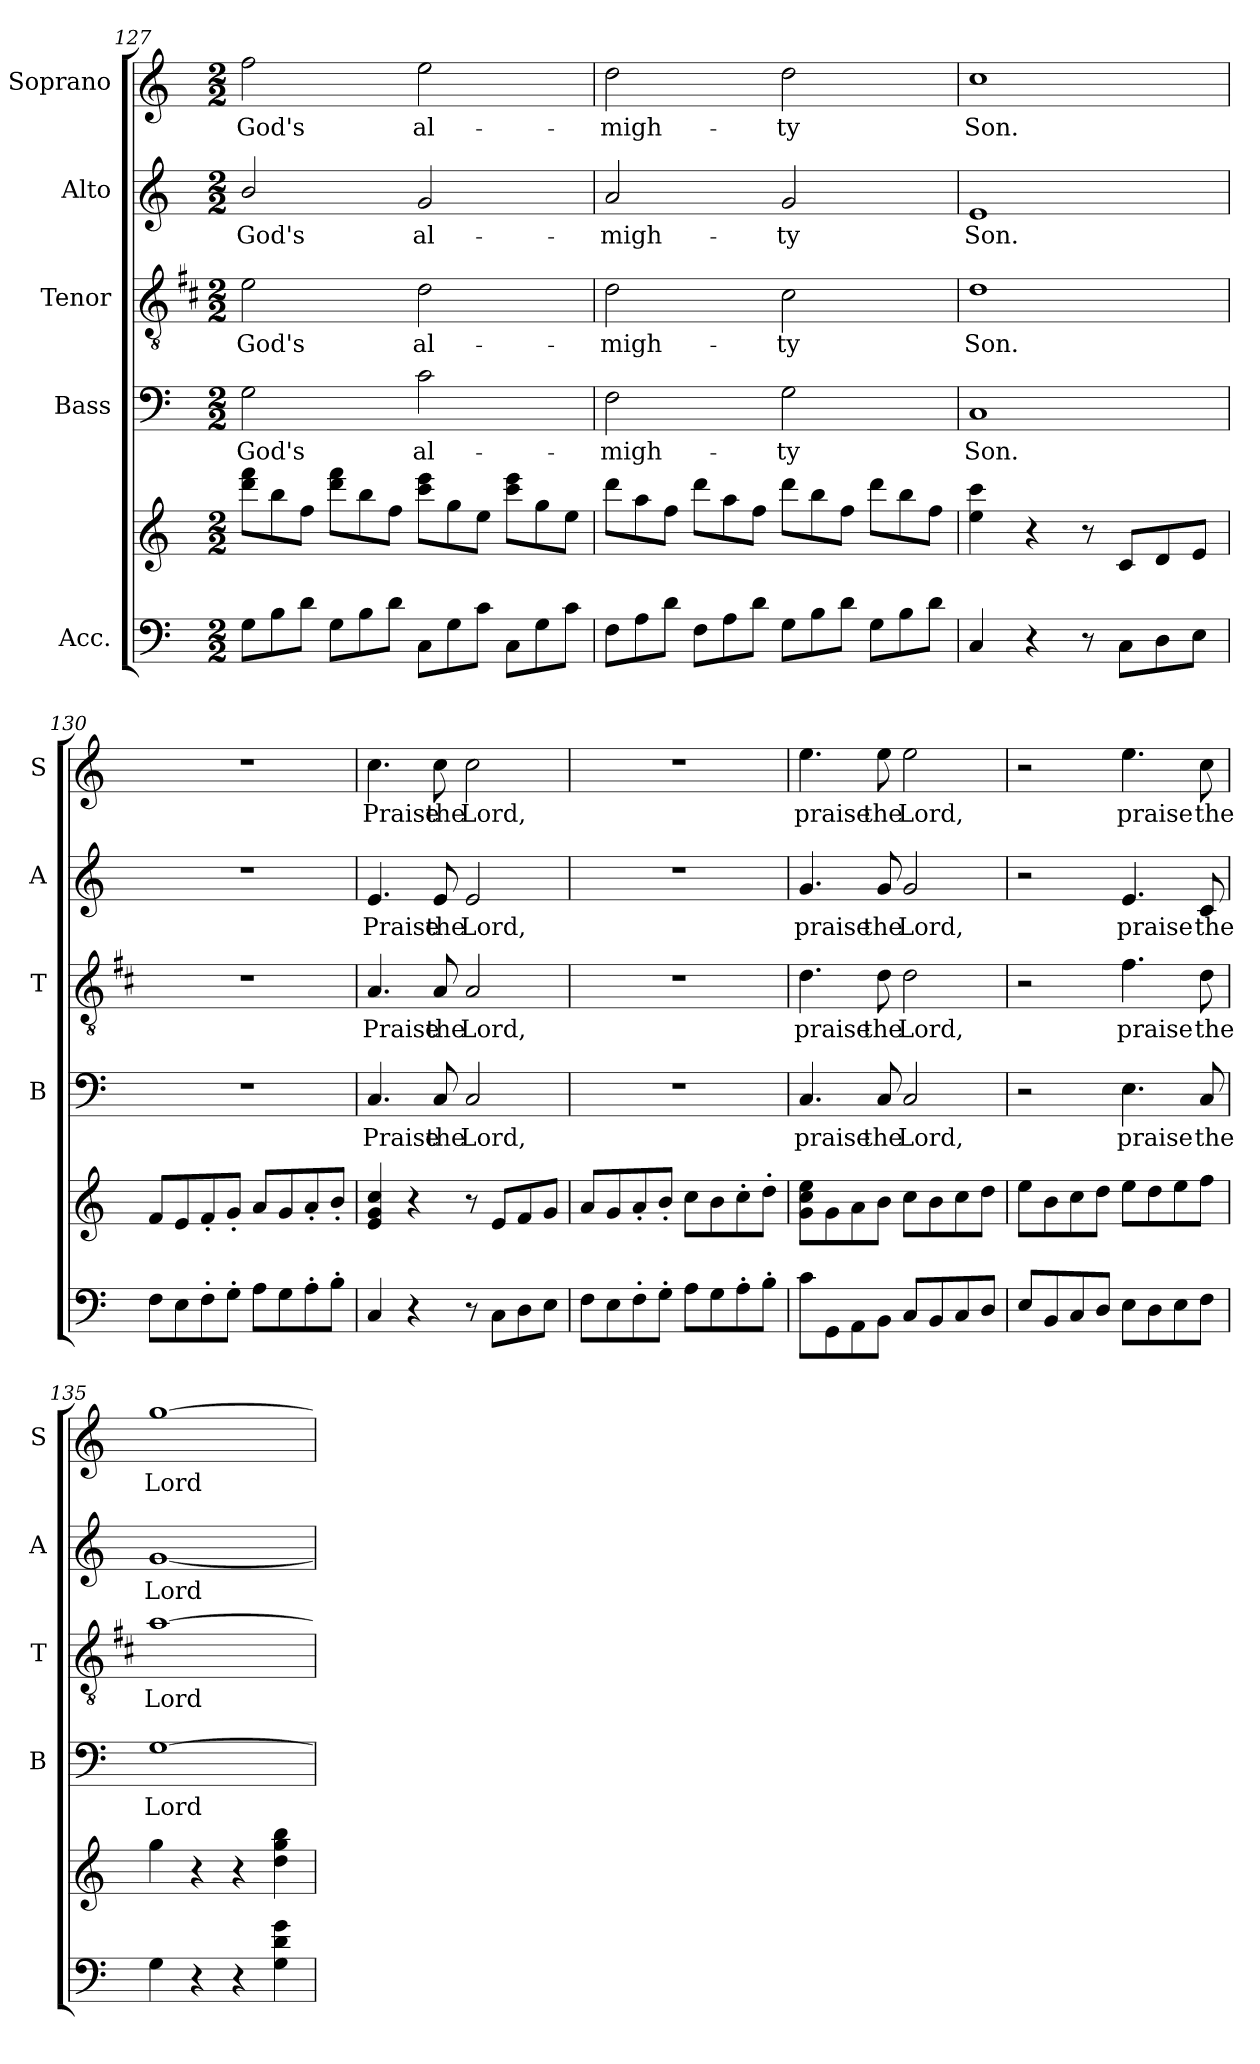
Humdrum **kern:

**kern	**kern	**kern	**text	**kern	**text	**kern	**text	**kern	**text
*part5	*part5	*part4	*part4	*part3	*part3	*part2	*part2	*part1	*part1
*staff6	*staff5	*staff4	*staff4	*staff3	*staff3	*staff2	*staff2	*staff1	*staff1
*I"Acc.	*	*I"Bass	*	*I"Tenor	*	*I"Alto	*	*I"Soprano	*
*	*	*I'B	*	*I'T	*	*I'A	*	*I'S	*
*clefF4	*clefG2	*clefF4	*	*clefGv2	*	*clefG2	*	*clefG2	*
*	*	*	*	*ITrd1c2	*	*	*	*	*
*k[]	*k[]	*k[]	*	*k[]	*	*k[]	*	*k[]	*
*C:	*C:	*C:	*	*C:	*	*C:	*	*C:	*
*M2/2	*M2/2	*M2/2	*	*M2/2	*	*M2/2	*	*M2/2	*
*Xtuplet	*Xtuplet	*	*	*	*	*	*	*	*
=127	=127	=127	=127	=127	=127	=127	=127	=127	=127
!	!	!	!LO:LY:b	!	!LO:LY:b	!	!LO:LY:b	!	!LO:LY:b
12G\L	12ddd\ 12fff\L	2G\	God's	2d\	God's	2b/	God's	2ff\	God's
12B\	12bb\	.	.	.	.	.	.	.	.
12d\J	12ff\J	.	.	.	.	.	.	.	.
12G\L	12ddd\ 12fff\L	.	.	.	.	.	.	.	.
12B\	12bb\	.	.	.	.	.	.	.	.
12d\J	12ff\J	.	.	.	.	.	.	.	.
!	!	!	!LO:LY:b	!	!LO:LY:b	!	!LO:LY:b	!	!LO:LY:b
12C\L	12ccc\ 12eee\L	2c\	al-	2c\	al-	2g/	al-	2ee\	al-
12G\	12gg\	.	.	.	.	.	.	.	.
12c\J	12ee\J	.	.	.	.	.	.	.	.
12C\L	12ccc\ 12eee\L	.	.	.	.	.	.	.	.
12G\	12gg\	.	.	.	.	.	.	.	.
12c\J	12ee\J	.	.	.	.	.	.	.	.
=128	=128	=128	=128	=128	=128	=128	=128	=128	=128
!	!	!	!LO:LY:b	!	!LO:LY:b	!	!LO:LY:b	!	!LO:LY:b
12F\L	12ddd\L	2F\	-migh-	2c\	-migh-	2a/	-migh-	2dd\	-migh-
12A\	12aa\	.	.	.	.	.	.	.	.
12d\J	12ff\J	.	.	.	.	.	.	.	.
12F\L	12ddd\L	.	.	.	.	.	.	.	.
12A\	12aa\	.	.	.	.	.	.	.	.
12d\J	12ff\J	.	.	.	.	.	.	.	.
!	!	!	!LO:LY:b	!	!LO:LY:b	!	!LO:LY:b	!	!LO:LY:b
12G\L	12ddd\L	2G\	-ty	2B\	-ty	2g/	-ty	2dd\	-ty
12B\	12bb\	.	.	.	.	.	.	.	.
12d\J	12ff\J	.	.	.	.	.	.	.	.
12G\L	12ddd\L	.	.	.	.	.	.	.	.
12B\	12bb\	.	.	.	.	.	.	.	.
12d\J	12ff\J	.	.	.	.	.	.	.	.
!!LO:LB:g=z
=129	=129	=129	=129	=129	=129	=129	=129	=129	=129
!	!	!	!LO:LY:b	!	!LO:LY:b	!	!LO:LY:b	!	!LO:LY:b
4C/	4ee\ 4ccc\	1C	Son.	1c	Son.	1e	Son.	1cc	Son.
4r	4r	.	.	.	.	.	.	.	.
8r	8r	.	.	.	.	.	.	.	.
8C\L	8c/L	.	.	.	.	.	.	.	.
8D\	8d/	.	.	.	.	.	.	.	.
8E\J	8e/J	.	.	.	.	.	.	.	.
=130	=130	=130	=130	=130	=130	=130	=130	=130	=130
8F\L	8f/L	1r	.	1r	.	1r	.	1r	.
8E\	8e/	.	.	.	.	.	.	.	.
8F'>\	8f'</	.	.	.	.	.	.	.	.
8G'>\J	8g'</J	.	.	.	.	.	.	.	.
8A\L	8a/L	.	.	.	.	.	.	.	.
8G\	8g/	.	.	.	.	.	.	.	.
8A'>\	8a'</	.	.	.	.	.	.	.	.
8B'>\J	8b'</J	.	.	.	.	.	.	.	.
=131	=131	=131	=131	=131	=131	=131	=131	=131	=131
!	!	!	!LO:LY:b	!	!LO:LY:b	!	!LO:LY:b	!	!LO:LY:b
4C/	4e/ 4g/ 4cc/	4.C/	Praise	4.G/	Praise	4.e/	Praise	4.cc\	Praise
4r	4r	.	.	.	.	.	.	.	.
!	!	!	!LO:LY:b	!	!LO:LY:b	!	!LO:LY:b	!	!LO:LY:b
.	.	8C/	the	8G/	the	8e/	the	8cc\	the
!	!	!	!LO:LY:b	!	!LO:LY:b	!	!LO:LY:b	!	!LO:LY:b
8r	8r	2C/	Lord,	2G/	Lord,	2e/	Lord,	2cc\	Lord,
8C\L	8e/L	.	.	.	.	.	.	.	.
8D\	8f/	.	.	.	.	.	.	.	.
8E\J	8g/J	.	.	.	.	.	.	.	.
=132	=132	=132	=132	=132	=132	=132	=132	=132	=132
8F\L	8a/L	1r	.	1r	.	1r	.	1r	.
8E\	8g/	.	.	.	.	.	.	.	.
8F'>\	8a'</	.	.	.	.	.	.	.	.
8G'>\J	8b'</J	.	.	.	.	.	.	.	.
8A\L	8cc\L	.	.	.	.	.	.	.	.
8G\	8b\	.	.	.	.	.	.	.	.
8A'>\	8cc'>\	.	.	.	.	.	.	.	.
8B'>\J	8dd'>\J	.	.	.	.	.	.	.	.
=133	=133	=133	=133	=133	=133	=133	=133	=133	=133
!	!	!	!LO:LY:b	!	!LO:LY:b	!	!LO:LY:b	!	!LO:LY:b
8c\L	8g\ 8cc\ 8ee\L	4.C/	praise	4.c\	praise	4.g/	praise	4.ee\	praise
8GG\	8g\	.	.	.	.	.	.	.	.
8AA\	8a\	.	.	.	.	.	.	.	.
!	!	!	!LO:LY:b	!	!LO:LY:b	!	!LO:LY:b	!	!LO:LY:b
8BB\J	8b\J	8C/	the	8c\	the	8g/	the	8ee\	the
!	!	!	!LO:LY:b	!	!LO:LY:b	!	!LO:LY:b	!	!LO:LY:b
8C/L	8cc\L	2C/	Lord,	2c\	Lord,	2g/	Lord,	2ee\	Lord,
8BB/	8b\	.	.	.	.	.	.	.	.
8C/	8cc\	.	.	.	.	.	.	.	.
8D/J	8dd\J	.	.	.	.	.	.	.	.
=134	=134	=134	=134	=134	=134	=134	=134	=134	=134
8E/L	8ee\L	2r	.	2r	.	2r	.	2r	.
8BB/	8b\	.	.	.	.	.	.	.	.
8C/	8cc\	.	.	.	.	.	.	.	.
8D/J	8dd\J	.	.	.	.	.	.	.	.
!	!	!	!LO:LY:b	!	!LO:LY:b	!	!LO:LY:b	!	!LO:LY:b
8E\L	8ee\L	4.E\	praise	4.e\	praise	4.e/	praise	4.ee\	praise
8D\	8dd\	.	.	.	.	.	.	.	.
8E\	8ee\	.	.	.	.	.	.	.	.
!	!	!	!LO:LY:b	!	!LO:LY:b	!	!LO:LY:b	!	!LO:LY:b
8F\J	8ff\J	8C/	the	8c\	the	8c/	the	8cc\	the
=135	=135	=135	=135	=135	=135	=135	=135	=135	=135
!	!	!	!LO:LY:b	!	!LO:LY:b	!	!LO:LY:b	!	!LO:LY:b
4G\	4gg\	[1G	Lord	[1g	Lord	[1g	Lord	[1gg	Lord
4r	4r	.	.	.	.	.	.	.	.
4r	4r	.	.	.	.	.	.	.	.
4G\ 4d\ 4g\	4dd\ 4gg\ 4bb\	.	.	.	.	.	.	.	.
=	=	=	=	=	=	=	=	=	=
*-	*-	*-	*-	*-	*-	*-	*-	*-	*-
